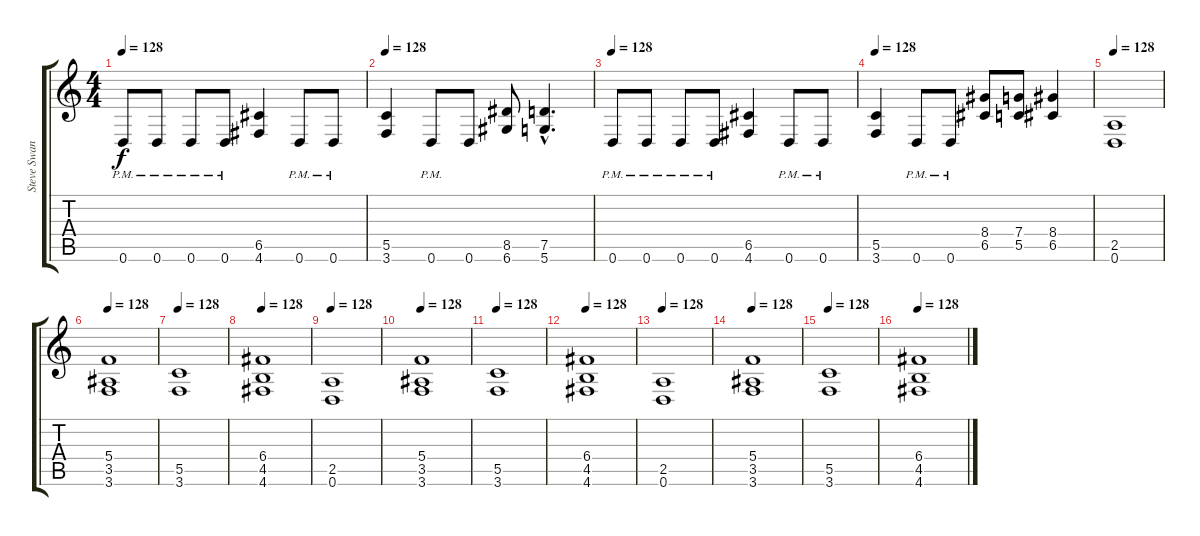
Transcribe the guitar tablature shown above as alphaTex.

\track ("Steve Swanson (Rythm Guitar)" "Steve Swan") {instrument distortionguitar}
\staff {score tabs}
\tuning (D4 A3 F3 C3 G2 D2) {hide}
\ts (4 4)
\tempo 128
\clef g2
\ks c
0.6{pm}.8{dy f} 0.6{pm}.8 0.6{pm}.8 0.6{pm}.8 (6.5 4.6).4 0.6{pm}.8 0.6{pm}.8 |
\tempo 128
(5.5 3.6).4 0.6{pm}.8 0.6.8 (8.5 6.6).8 (7.5{hac} 5.6{hac}).4{d} |
\tempo 128
0.6{pm}.8 0.6{pm}.8 0.6{pm}.8 0.6{pm}.8 (6.5 4.6).4 0.6{pm}.8 0.6{pm}.8 |
\tempo 128
(5.5 3.6).4 0.6{pm}.8 0.6{pm}.8 (8.4 6.5).8 (7.4 5.5).8 (8.4 6.5).4 |
\tempo 128
(2.5 0.6).1 |
\tempo 128
(5.4 3.5 3.6).1 |
\tempo 128
(5.5 3.6).1 |
\tempo 128
(6.4 4.5 4.6).1 |
\tempo 128
(2.5 0.6).1 |
\tempo 128
(5.4 3.5 3.6).1 |
\tempo 128
(5.5 3.6).1 |
\tempo 128
(6.4 4.5 4.6).1 |
\tempo 128
(2.5 0.6).1 |
\tempo 128
(5.4 3.5 3.6).1 |
\tempo 128
(5.5 3.6).1 |
\tempo 128
(6.4 4.5 4.6).1
